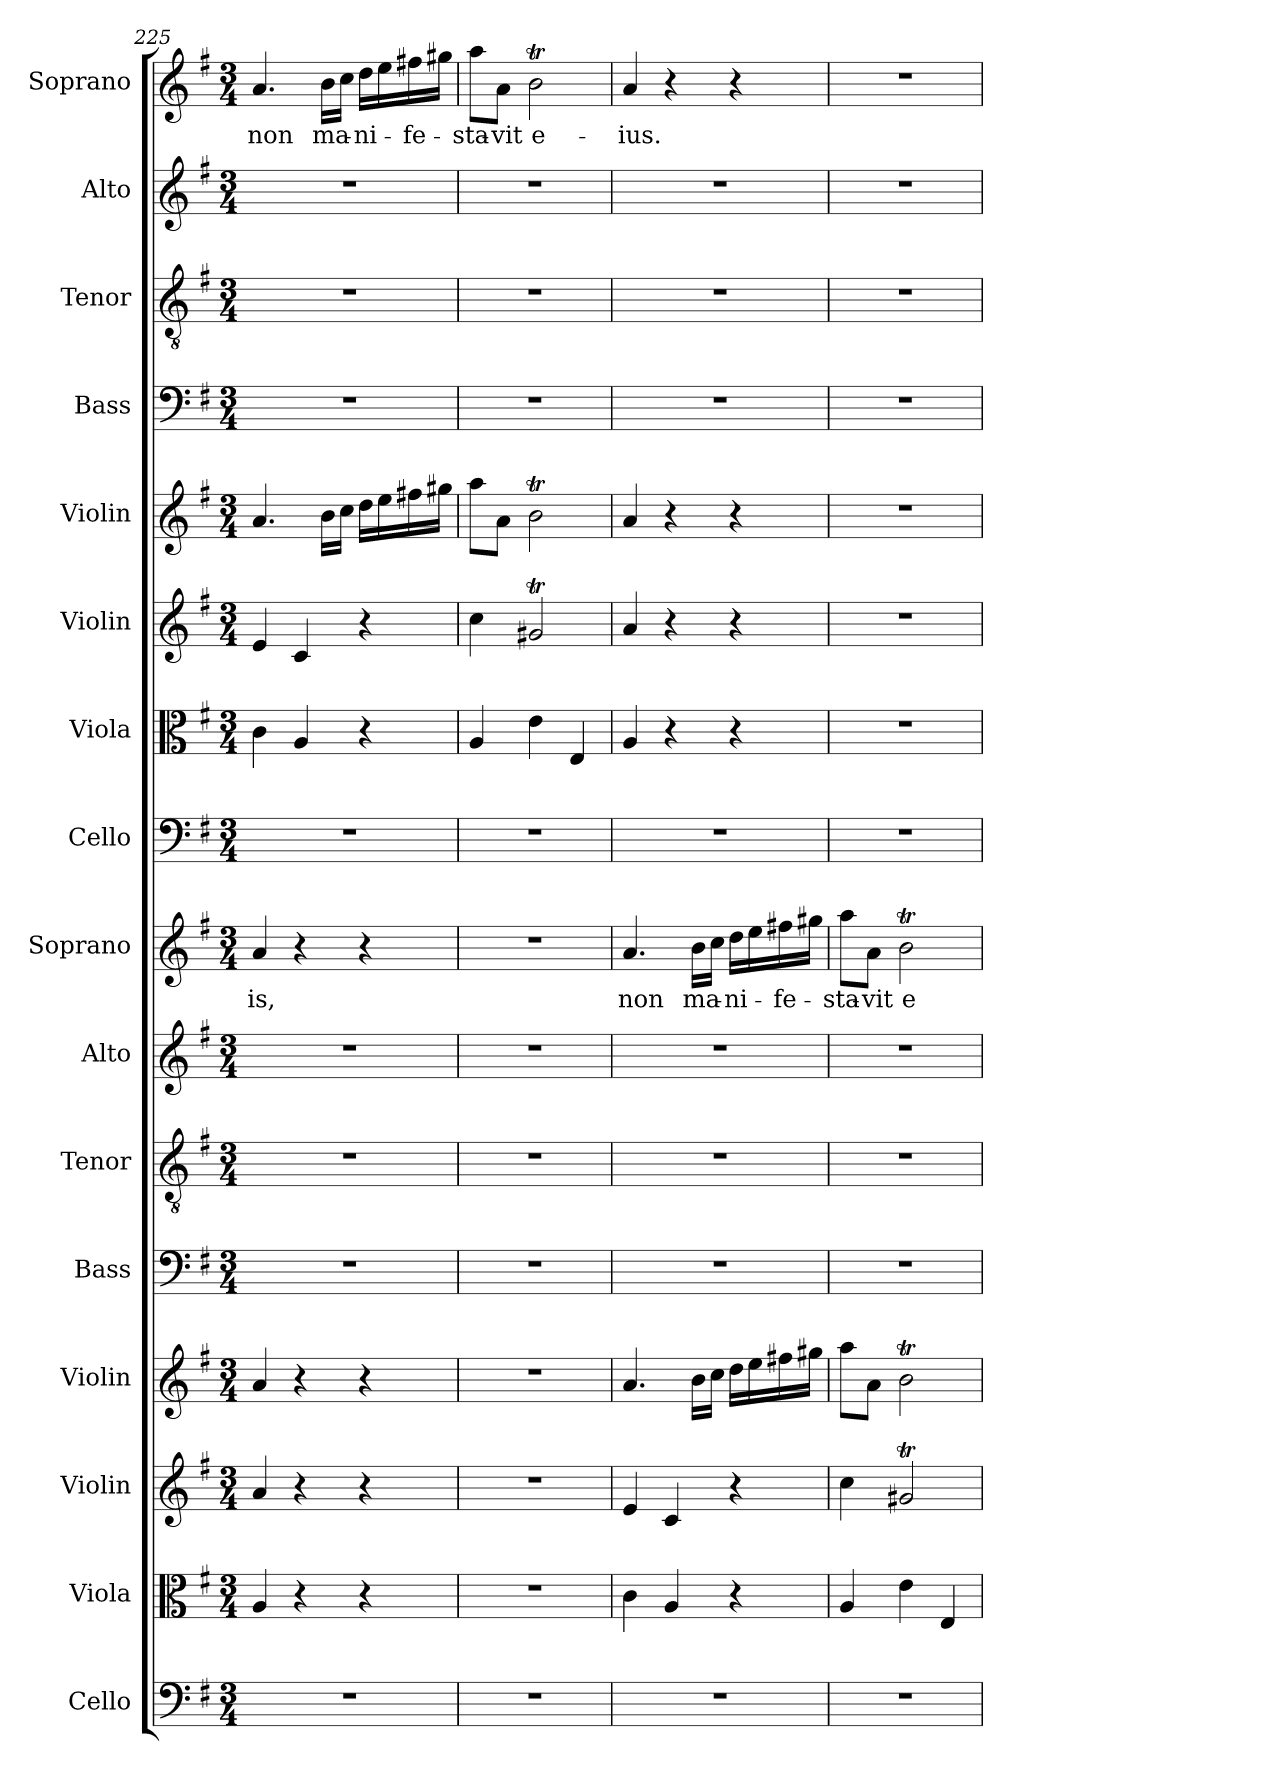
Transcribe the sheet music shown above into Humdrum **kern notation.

**kern	**kern	**kern	**kern	**kern	**kern	**kern	**kern	**text	**kern	**kern	**kern	**kern	**kern	**kern	**kern	**kern	**text
*part16	*part15	*part14	*part13	*part12	*part11	*part10	*part9	*part9	*part8	*part7	*part6	*part5	*part4	*part3	*part2	*part1	*part1
*staff16	*staff15	*staff14	*staff13	*staff12	*staff11	*staff10	*staff9	*staff9	*staff8	*staff7	*staff6	*staff5	*staff4	*staff3	*staff2	*staff1	*staff1
*I"Cello	*I"Viola	*I"Violin	*I"Violin	*I"Bass	*I"Tenor	*I"Alto	*I"Soprano	*	*I"Cello	*I"Viola	*I"Violin	*I"Violin	*I"Bass	*I"Tenor	*I"Alto	*I"Soprano	*
*	*I'Vla.	*I'Vln.	*I'Vln.	*I'B	*I'T	*I'A	*I'S	*	*	*I'Vla.	*I'Vln.	*I'Vln.	*I'B	*I'T	*I'A	*I'S	*
*clefF4	*clefC3	*clefG2	*clefG2	*clefF4	*clefGv2	*clefG2	*clefG2	*	*clefF4	*clefC3	*clefG2	*clefG2	*clefF4	*clefGv2	*clefG2	*clefG2	*
*k[f#]	*k[f#]	*k[f#]	*k[f#]	*k[f#]	*k[f#]	*k[f#]	*k[f#]	*	*k[f#]	*k[f#]	*k[f#]	*k[f#]	*k[f#]	*k[f#]	*k[f#]	*k[f#]	*
*e:	*e:	*e:	*e:	*e:	*e:	*e:	*e:	*	*e:	*e:	*e:	*e:	*e:	*e:	*e:	*e:	*
*M3/4	*M3/4	*M3/4	*M3/4	*M3/4	*M3/4	*M3/4	*M3/4	*	*M3/4	*M3/4	*M3/4	*M3/4	*M3/4	*M3/4	*M3/4	*M3/4	*
=225	=225	=225	=225	=225	=225	=225	=225	=225	=225	=225	=225	=225	=225	=225	=225	=225	=225
!	!	!	!	!	!	!	!	!LO:LY:b	!	!	!	!	!	!	!	!	!
!	!	!	!	!	!	!	!	!	!	!	!	!	!	!	!	!	!LO:LY:b
2.r	4A/	4a/	4a/	2.r	2.r	2.r	4a/	-is,	2.r	4c\	4e/	4.a/	2.r	2.r	2.r	4.a/	non
.	4r	4r	4r	.	.	.	4r	.	.	4A/	4c/	.	.	.	.	.	.
!	!	!	!	!	!	!	!	!	!	!	!	!	!	!	!	!	!LO:LY:b
.	.	.	.	.	.	.	.	.	.	.	.	16b\LL	.	.	.	16b\LL	ma-
.	.	.	.	.	.	.	.	.	.	.	.	16cc\JJ	.	.	.	16cc\JJ	.
!	!	!	!	!	!	!	!	!	!	!	!	!	!	!	!	!	!LO:LY:b
.	4r	4r	4r	.	.	.	4r	.	.	4r	4r	16dd\LL	.	.	.	16dd\LL	-ni-
.	.	.	.	.	.	.	.	.	.	.	.	16ee\	.	.	.	16ee\	.
!	!	!	!	!	!	!	!	!	!	!	!	!	!	!	!	!	!LO:LY:b
.	.	.	.	.	.	.	.	.	.	.	.	16ff#X\	.	.	.	16ff#X\	-fe-
.	.	.	.	.	.	.	.	.	.	.	.	16gg#X\JJ	.	.	.	16gg#X\JJ	.
=226	=226	=226	=226	=226	=226	=226	=226	=226	=226	=226	=226	=226	=226	=226	=226	=226	=226
!	!	!	!	!	!	!	!	!	!	!	!	!	!	!	!	!	!LO:LY:b
2.r	2.r	2.r	2.r	2.r	2.r	2.r	2.r	.	2.r	4A/	4cc\	8aa\L	2.r	2.r	2.r	8aa\L	-sta-
!	!	!	!	!	!	!	!	!	!	!	!	!	!	!	!	!	!LO:LY:b
.	.	.	.	.	.	.	.	.	.	.	.	8a\J	.	.	.	8a\J	-vit
!	!	!	!	!	!	!	!	!	!	!	!	!	!	!	!	!	!LO:LY:b
.	.	.	.	.	.	.	.	.	.	4e\	2g#Xt/	2bt\	.	.	.	2bt\	e-
.	.	.	.	.	.	.	.	.	.	4E/	.	.	.	.	.	.	.
=227	=227	=227	=227	=227	=227	=227	=227	=227	=227	=227	=227	=227	=227	=227	=227	=227	=227
!	!	!	!	!	!	!	!	!LO:LY:b	!	!	!	!	!	!	!	!	!
!	!	!	!	!	!	!	!	!	!	!	!	!	!	!	!	!	!LO:LY:b
2.r	4c\	4e/	4.a/	2.r	2.r	2.r	4.a/	non	2.r	4A/	4a/	4a/	2.r	2.r	2.r	4a/	-ius.
.	4A/	4c/	.	.	.	.	.	.	.	4r	4r	4r	.	.	.	4r	.
!	!	!	!	!	!	!	!	!LO:LY:b	!	!	!	!	!	!	!	!	!
.	.	.	16b\LL	.	.	.	16b\LL	ma-	.	.	.	.	.	.	.	.	.
.	.	.	16cc\JJ	.	.	.	16cc\JJ	.	.	.	.	.	.	.	.	.	.
!	!	!	!	!	!	!	!	!LO:LY:b	!	!	!	!	!	!	!	!	!
.	4r	4r	16dd\LL	.	.	.	16dd\LL	-ni-	.	4r	4r	4r	.	.	.	4r	.
.	.	.	16ee\	.	.	.	16ee\	.	.	.	.	.	.	.	.	.	.
!	!	!	!	!	!	!	!	!LO:LY:b	!	!	!	!	!	!	!	!	!
.	.	.	16ff#X\	.	.	.	16ff#X\	-fe-	.	.	.	.	.	.	.	.	.
.	.	.	16gg#X\JJ	.	.	.	16gg#X\JJ	.	.	.	.	.	.	.	.	.	.
=228	=228	=228	=228	=228	=228	=228	=228	=228	=228	=228	=228	=228	=228	=228	=228	=228	=228
!	!	!	!	!	!	!	!	!LO:LY:b	!	!	!	!	!	!	!	!	!
2.r	4A/	4cc\	8aa\L	2.r	2.r	2.r	8aa\L	-sta-	2.r	2.r	2.r	2.r	2.r	2.r	2.r	2.r	.
!	!	!	!	!	!	!	!	!LO:LY:b	!	!	!	!	!	!	!	!	!
.	.	.	8a\J	.	.	.	8a\J	-vit	.	.	.	.	.	.	.	.	.
!	!	!	!	!	!	!	!	!LO:LY:b	!	!	!	!	!	!	!	!	!
.	4e\	2g#Xt/	2bt\	.	.	.	2bt\	e-	.	.	.	.	.	.	.	.	.
.	4E/	.	.	.	.	.	.	.	.	.	.	.	.	.	.	.	.
=	=	=	=	=	=	=	=	=	=	=	=	=	=	=	=	=	=
*-	*-	*-	*-	*-	*-	*-	*-	*-	*-	*-	*-	*-	*-	*-	*-	*-	*-
